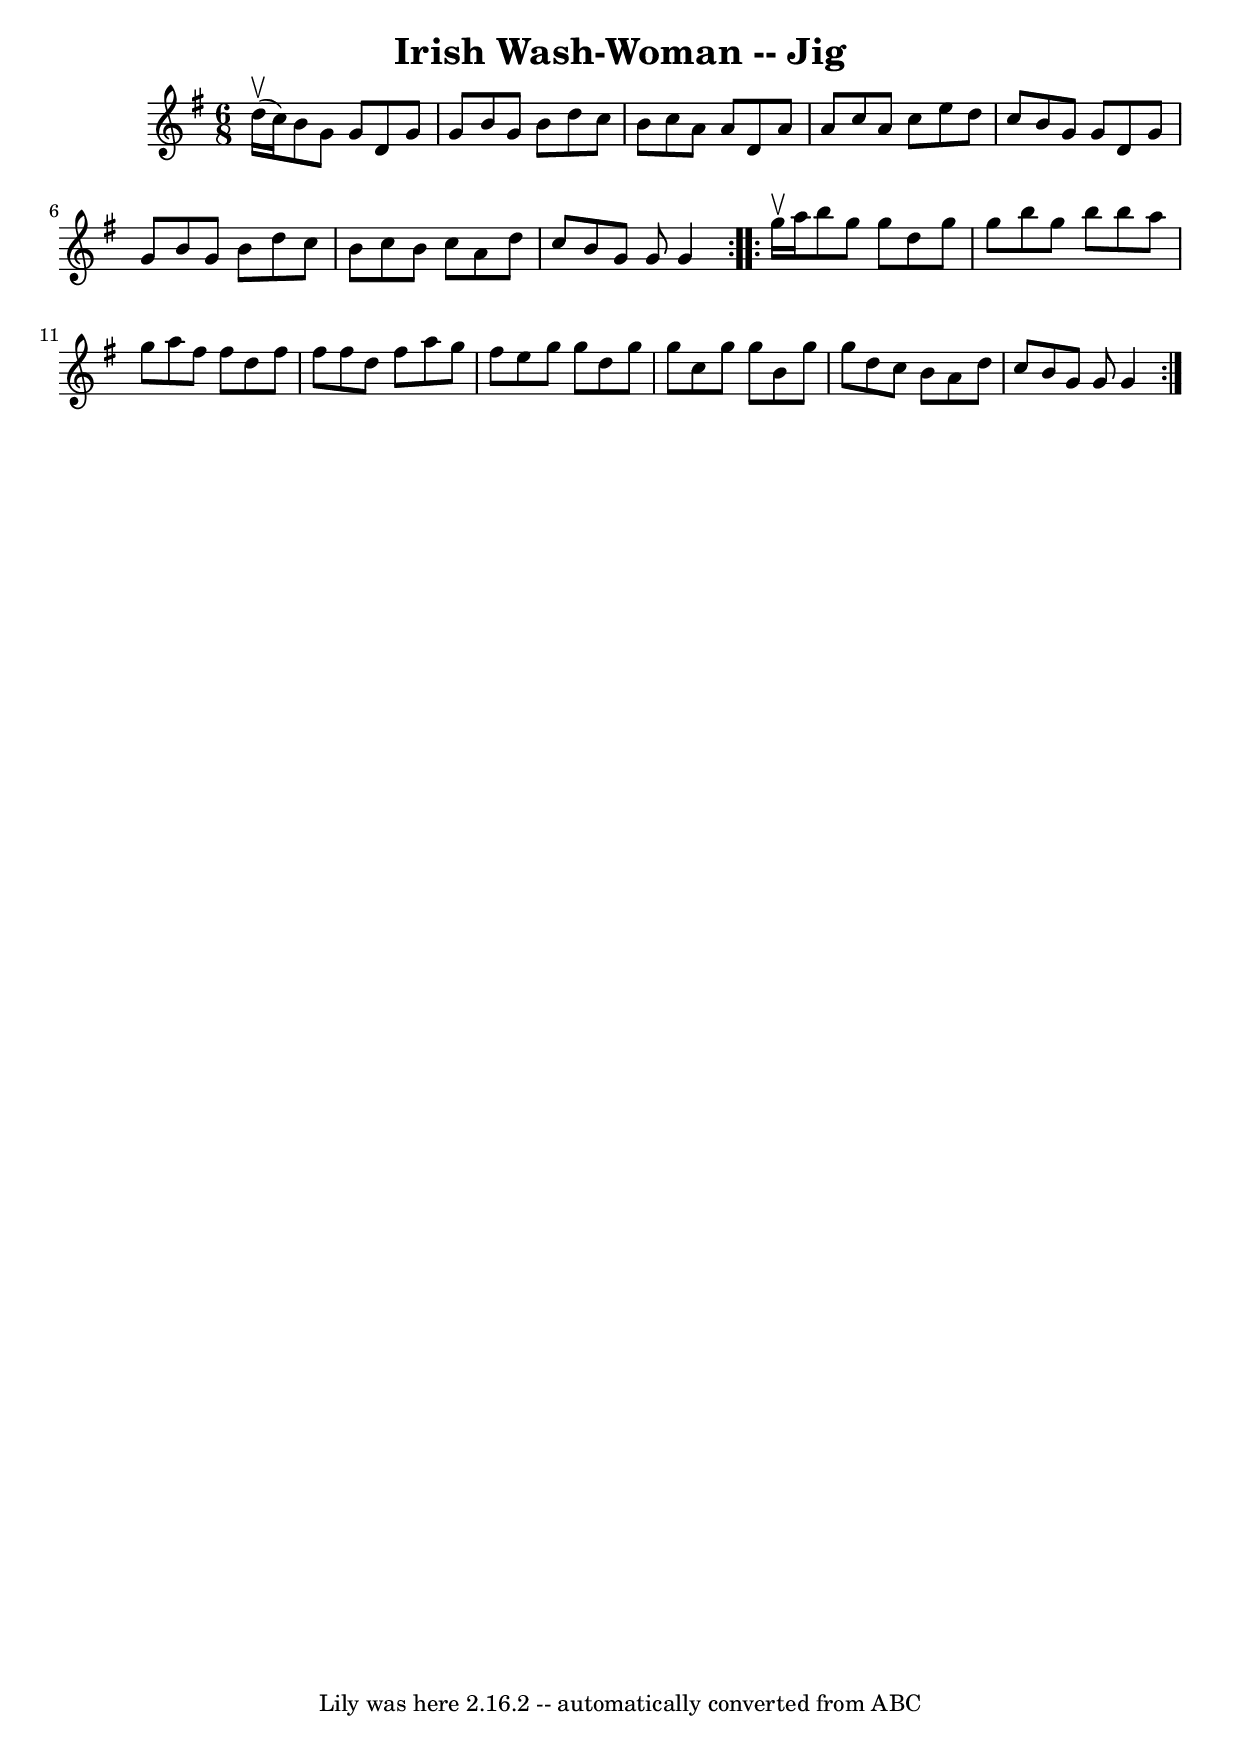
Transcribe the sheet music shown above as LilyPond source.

\version "2.16.2"
\include "Mammoth.ily"
\header {
	%% book = "Ryan's Mammoth Collection"
	crossRefNumber = "1"
	footnotes = "\\\\87 452"
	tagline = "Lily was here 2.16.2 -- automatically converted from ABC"
	title = "Irish Wash-Woman -- Jig"
}
voicedefault =  {


\repeat volta 2 {
\time 6/8 
\key g \major d''16^\upbow(c''16) |
 b'8 g'8    
g'8 d'8 g'8 g'8    |
 b'8 g'8 b'8 d''8 c''8 b'8 
   |
 c''8 a'8 a'8 d'8 a'8 a'8    |
 c''8 a'8 
 c''8 e''8 d''8 c''8    |
 b'8 g'8 g'8 d'8 g'8 
 g'8    |
 b'8 g'8 b'8 d''8 c''8 b'8    |
   
c''8 b'8 c''8 a'8 d''8 c''8    |
 b'8 g'8 g'8    
g'4    }     \repeat volta 2 { g''16^\upbow a''16  |
 b''8    
g''8 g''8 d''8 g''8 g''8    |
 b''8 g''8 b''8 b''8 
 a''8 g''8    |
 a''8 fis''8 fis''8 d''8 fis''8    
fis''8    |
 fis''8 d''8 fis''8 a''8 g''8 fis''8    
|
 e''8 g''8 g''8 d''8 g''8 g''8    |
 c''8    
g''8 g''8 b'8 g''8 g''8    |
 d''8 c''8 b'8 a'8    
d''8 c''8    |
 b'8 g'8 g'8 g'4    }   
}

\score{
    <<

	\context Staff="default"
	{
	    \voicedefault 
	}

    >>
	\layout {
	}
	\midi {}
}
